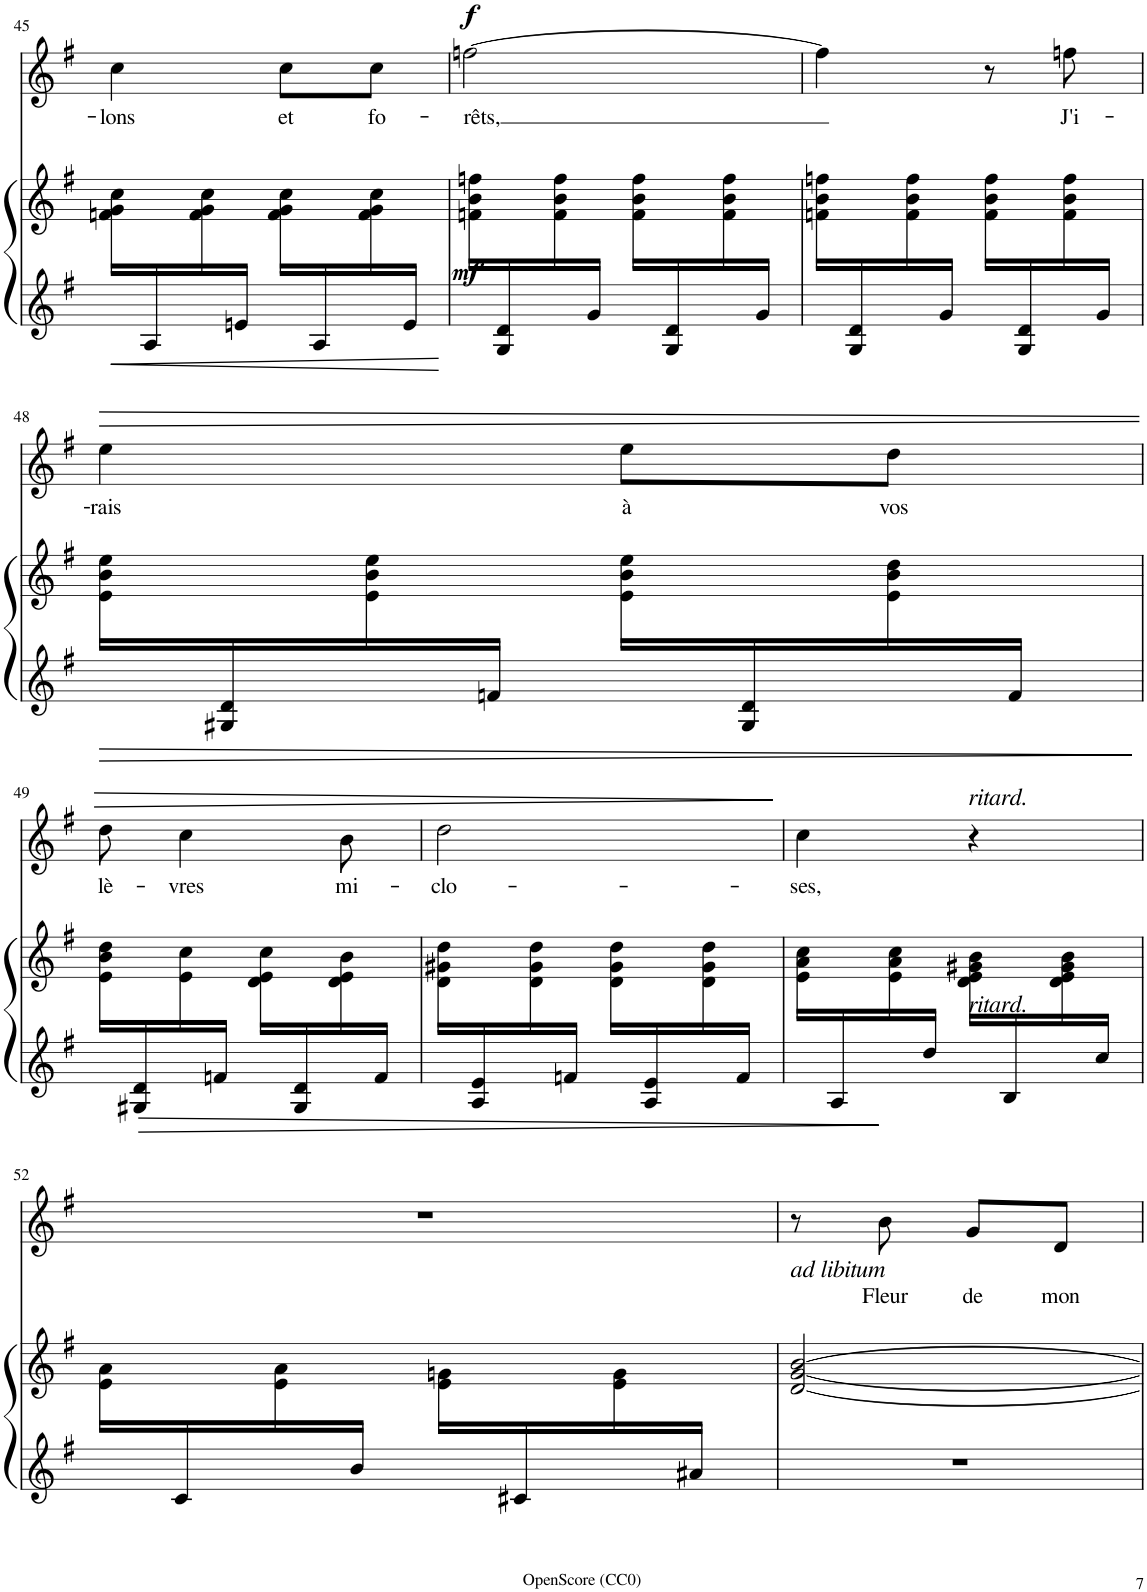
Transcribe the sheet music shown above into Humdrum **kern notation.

**kern	**kern	**dynam	**kern	**text	**dynam
*part2	*part2	*part2	*part1	*part1	*part1
*staff3	*staff2	*staff2/3	*staff1	*staff1	*staff1
*I"Piano	*	*	*I"Chant Voice	*	*
*I'Pno	*	*	*	*	*
!!LO:PB:g=z
*clefG2	*clefG2	*	*clefG2	*	*
*k[f#]	*k[f#]	*	*k[f#]	*	*
*M2/4	*M2/4	*	*M2/4	*	*
=45	=45	=45	=45	=45	=45
*^	*	*	*	*	*
!	!	!	!	!	!LO:LY:b	!
16ryy	2ryy	16fn\ 16g\ 16cc\LL	.	4cc\	-lons	.
16A/	.	16ryy	.	.	.	.
16ryy	.	16f\ 16g\ 16cc\	.	.	.	.
16en/JJ	.	16ryy	.	.	.	.
!	!	!	!	!	!LO:LY:b	!
16ryy	.	16f\ 16g\ 16cc\LL	.	8cc\L	et	.
16A/	.	16ryy	.	.	.	.
!	!	!	!	!	!LO:LY:b	!
16ryy	.	16f\ 16g\ 16cc\	.	8cc\J	fo-	.
16e/JJ	.	16ryy	.	.	.	.
=46	=46	=46	=46	=46	=46	=46
!	!	!	!LO:DY:a=2	!	!LO:LY:b	!LO:DY:a
16ryy	2ryy	16fn\ 16b\ 16ffn\LL	mf	[2ffn\	-rêts,	f
16G/ 16d/	.	16ryy	.	.	.	.
16ryy	.	16f\ 16b\ 16ff\	.	.	.	.
16g/JJ	.	16ryy	.	.	.	.
16ryy	.	16f\ 16b\ 16ff\LL	.	.	.	.
16G/ 16d/	.	16ryy	.	.	.	.
16ryy	.	16f\ 16b\ 16ff\	.	.	.	.
16g/JJ	.	16ryy	.	.	.	.
=47	=47	=47	=47	=47	=47	=47
16ryy	2ryy	16fn\ 16b\ 16ffn\LL	.	4ff\]	.	.
16G/ 16d/	.	16ryy	.	.	.	.
16ryy	.	16f\ 16b\ 16ff\	.	.	.	.
16g/JJ	.	16ryy	.	.	.	.
16ryy	.	16f\ 16b\ 16ff\LL	.	8r	.	.
16G/ 16d/	.	16ryy	.	.	.	.
!	!	!	!	!	!LO:LY:b	!
16ryy	.	16f\ 16b\ 16ff\	.	8ffn\	J'i-	.
16g/JJ	.	16ryy	.	.	.	.
!!LO:LB:g=z
=48	=48	=48	=48	=48	=48	=48
!	!	!	!	!	!LO:LY:b	!LO:HP:b
16ryy	2ryy	16e\ 16b\ 16ee\LL	.	4ee\	-rais	>
16G#X/ 16d/	.	16ryy	.	.	.	.
16ryy	.	16e\ 16b\ 16ee\	.	.	.	.
16fn/JJ	.	16ryy	.	.	.	.
!	!	!	!	!	!LO:LY:b	!
16ryy	.	16e\ 16b\ 16ee\LL	.	8ee\L	à	.
16G#/ 16d/	.	16ryy	.	.	.	.
!	!	!	!	!	!LO:LY:b	!
16ryy	.	16e\ 16b\ 16dd\	.	8dd\J	vos	.
16f/JJ	.	16ryy	.	.	.	.
!!LO:LB:g=z
=49	=49	=49	=49	=49	=49	=49
!	!	!	!	!	!LO:LY:b	!
16ryy	2ryy	16e\ 16b\ 16dd\LL	.	8dd\	lè-	.
16G#X/ 16d/	.	16ryy	.	.	.	.
!	!	!	!	!	!LO:LY:b	!
16ryy	.	16e\ 16cc\	.	4cc\	-vres	.
16fn/JJ	.	16ryy	.	.	.	.
16ryy	.	16d\ 16e\ 16cc\LL	.	.	.	.
16G#/ 16d/	.	16ryy	.	.	.	.
!	!	!	!	!	!LO:LY:b	!
16ryy	.	16d\ 16e\ 16b\	.	8b\	mi-	.
16f/JJ	.	16ryy	.	.	.	.
=50	=50	=50	=50	=50	=50	=50
!	!	!	!	!	!LO:LY:b	!
16ryy	2ryy	16d\ 16g#X\ 16dd\LL	.	2dd\	-clo-	.
16A/ 16e/	.	16ryy	.	.	.	.
16ryy	.	16d\ 16g#\ 16dd\	.	.	.	.
16fn/JJ	.	16ryy	.	.	.	.
16ryy	.	16d\ 16g#\ 16dd\LL	.	.	.	.
16A/ 16e/	.	16ryy	.	.	.	.
16ryy	.	16d\ 16g#\ 16dd\	.	.	.	.
16f/JJ	.	16ryy	.	.	.	.
*v	*v	*	*	*	*	*
.	.	.	.	.	]
=51	=51	=51	=51	=51	=51
*^	*	*	*	*	*
!	!	!	!	!	!LO:LY:b	!
16ryy	8ryy	16e\ 16a\ 16cc\LL	.	4cc\	-ses,	.
16A/	.	16ryy	.	.	.	.
16ryy	8ryy	16e\ 16a\ 16cc\	.	.	.	.
16dd/JJ	.	16ryy	.	.	.	.
!	!	!	!	!LO:TX:a:i:t=ritard.	!	!
!	!	!LO:TX:b:i:t=ritard.	!	!	!	!
16ryy	4ryy	16d\ 16e\ 16g#X\ 16b\LL	.	4r	.	.
16B/	.	16ryy	.	.	.	.
16ryy	.	16d\ 16e\ 16g#\ 16b\	.	.	.	.
16cc/JJ	.	16ryy	.	.	.	.
!!LO:LB:g=z
=52	=52	=52	=52	=52	=52	=52
16ryy	2ryy	16e\ 16a\LL	.	2r	.	.
16c/	.	16ryy	.	.	.	.
16ryy	.	16e\ 16a\	.	.	.	.
16b/JJ	.	16ryy	.	.	.	.
16ryy	.	16e\ 16gn\LL	.	.	.	.
16c#X/	.	16ryy	.	.	.	.
16ryy	.	16e\ 16g\	.	.	.	.
16a#X/JJ	.	16ryy	.	.	.	.
*v	*v	*	*	*	*	*
=53	=53	=53	=53	=53	=53
!	!	!	!LO:TX:b:i:t=ad libitum	!	!
2r	[2d/ [2g/ [2b/	.	8r	.	.
!	!	!	!	!LO:LY:b	!
.	.	.	8b\	Fleur	.
!	!	!	!	!LO:LY:b	!
.	.	.	8g/L	de	.
!	!	!	!	!LO:LY:b	!
.	.	.	8d/J	mon	.
=	=	=	=	=	=
*-	*-	*-	*-	*-	*-
